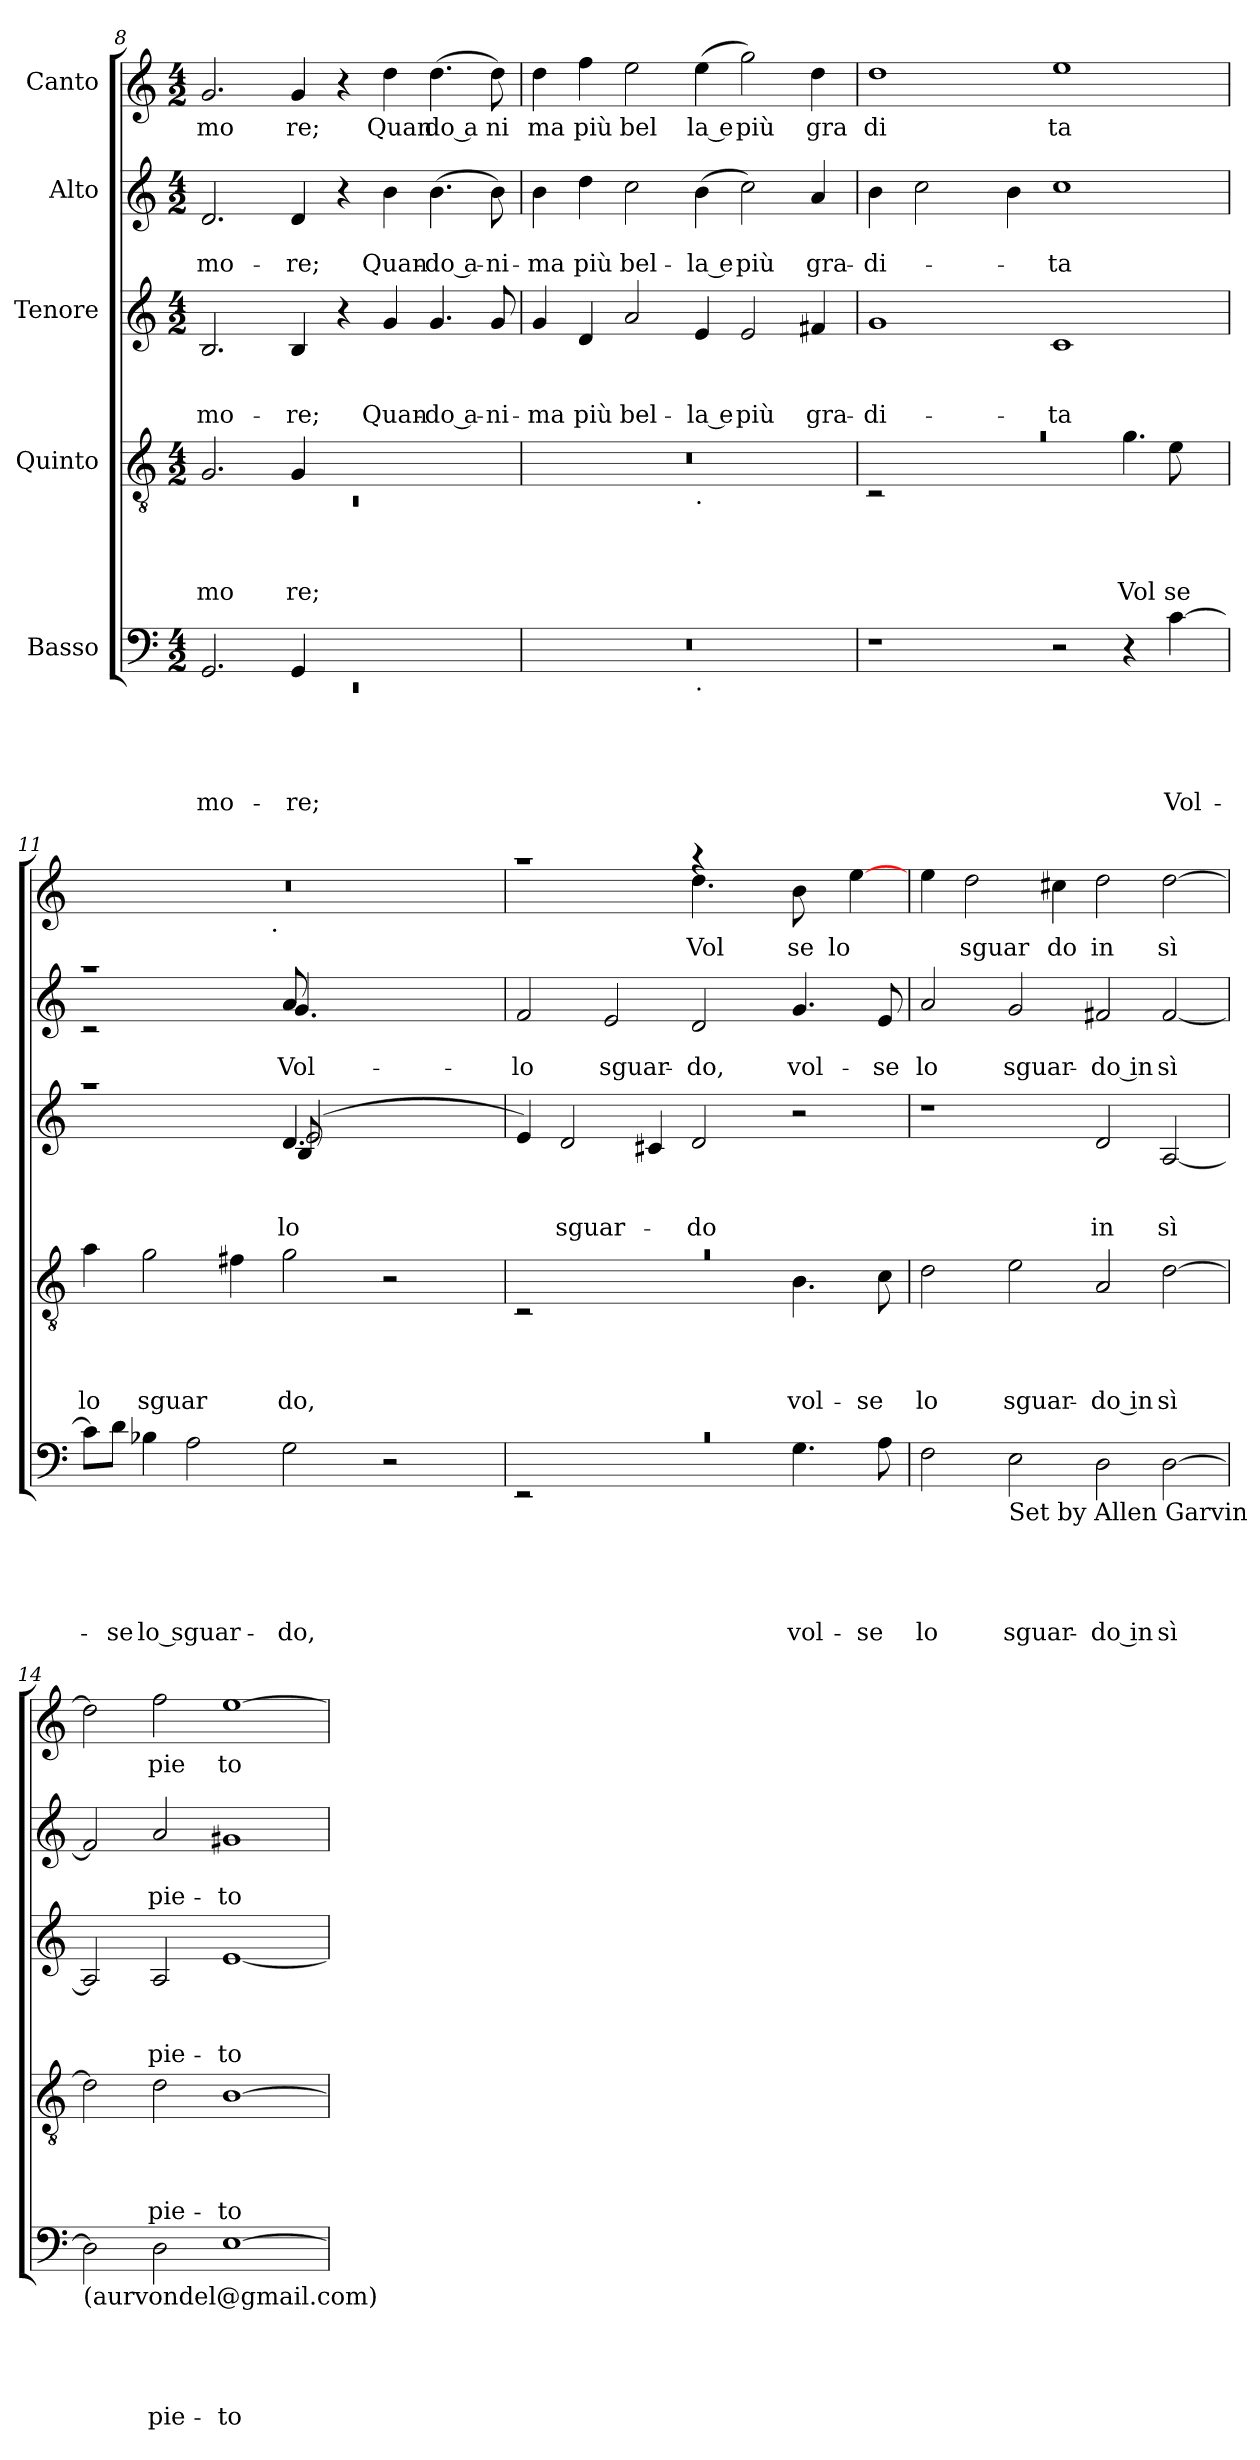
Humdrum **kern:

**kern	**text	**text	**text	**text	**text	**kern	**text	**text	**text	**text	**kern	**text	**text	**text	**kern	**text	**text	**kern	**text
*part5	*part5	*part5	*part5	*part5	*part5	*part4	*part4	*part4	*part4	*part4	*part3	*part3	*part3	*part3	*part2	*part2	*part2	*part1	*part1
*staff5	*staff5	*staff5	*staff5	*staff5	*staff5	*staff4	*staff4	*staff4	*staff4	*staff4	*staff3	*staff3	*staff3	*staff3	*staff2	*staff2	*staff2	*staff1	*staff1
*I"Basso	*	*	*	*	*	*I"Quinto	*	*	*	*	*I"Tenore	*	*	*	*I"Alto	*	*	*I"Canto	*
*clefF4	*	*	*	*	*	*clefGv2	*	*	*	*	*clefG2	*	*	*	*clefG2	*	*	*clefG2	*
*k[]	*	*	*	*	*	*k[]	*	*	*	*	*k[]	*	*	*	*k[]	*	*	*k[]	*
*C:	*	*	*	*	*	*C:	*	*	*	*	*C:	*	*	*	*C:	*	*	*C:	*
*M4/2	*	*	*	*	*	*M4/2	*	*	*	*	*M4/2	*	*	*	*M4/2	*	*	*M4/2	*
=8	=8	=8	=8	=8	=8	=8	=8	=8	=8	=8	=8	=8	=8	=8	=8	=8	=8	=8	=8
*^	*	*	*	*	*	*^	*	*	*	*	*	*	*	*	*	*	*	*	*
!	!LO:N:vis=1	!	!	!	!	!LO:LY:b	!	!LO:N:vis=1	!	!	!	!LO:LY:b	!	!	!	!LO:LY:b	!	!	!LO:LY:b	!	!LO:LY:b
2.GG/	0rEE	.	.	.	.	mo-	2.G/	0rC	.	.	.	mo	2.B/	.	.	mo-	2.d/	.	mo-	2.g/	mo
!	!	!	!	!	!	!LO:LY:b	!	!	!	!	!	!LO:LY:b	!	!	!	!LO:LY:b	!	!	!LO:LY:b	!	!LO:LY:b
4GG/	.	.	.	.	.	-re;	4G/	.	.	.	.	re;	4B/	.	.	-re;	4d/	.	-re;	4g/	re;
1ryy	.	.	.	.	.	.	1ryy	.	.	.	.	.	4r	.	.	.	4r	.	.	4r	.
!	!	!	!	!	!	!	!	!	!	!	!	!	!	!	!	!LO:LY:b	!	!	!LO:LY:b	!	!LO:LY:b
.	.	.	.	.	.	.	.	.	.	.	.	.	4g/	.	.	Quan-	4b\	.	Quan-	4dd\	Quan
!	!	!	!	!	!	!	!	!	!	!	!	!	!	!	!	!LO:LY:b:rj	!	!	!LO:LY:b:rj	!	!LO:LY:b:rj
.	.	.	.	.	.	.	.	.	.	.	.	.	4.g/	.	.	-do a-	(<4.b\	.	-do a-	(<4.dd\	do a
!	!	!	!	!	!	!	!	!	!	!	!	!	!	!	!	!LO:LY:b	!	!	!LO:LY:b	!	!LO:LY:b
.	.	.	.	.	.	.	.	.	.	.	.	.	8g/	.	.	-ni-	8b\)	.	-ni-	8dd\)	ni
=9	=9	=9	=9	=9	=9	=9	=9	=9	=9	=9	=9	=9	=9	=9	=9	=9	=9	=9	=9	=9	=9
!	!	!	!	!	!	!	!	!	!	!	!	!	!	!	!	!LO:LY:b	!	!	!LO:LY:b	!	!LO:LY:b
0r	1ryy	.	.	.	.	.	0r	1ryy	.	.	.	.	4g/	.	.	-ma	4b\	.	-ma	4dd\	ma
!	!	!	!	!	!	!	!	!	!	!	!	!	!	!	!	!LO:LY:b	!	!	!LO:LY:b	!	!LO:LY:b
.	.	.	.	.	.	.	.	.	.	.	.	.	4d/	.	.	più	4dd\	.	più	4ff\	più
!	!	!	!	!	!	!	!	!	!	!	!	!	!	!	!	!LO:LY:b	!	!	!LO:LY:b	!	!LO:LY:b
.	.	.	.	.	.	.	.	.	.	.	.	.	2a/	.	.	bel-	2cc\	.	bel-	2ee\	bel
!	!	!	!	!	!	!	!	!LO:TX:b:t=.	!	!	!	!	!	!	!	!	!	!	!	!	!
!	!LO:TX:b:t=.	!	!	!	!	!	!	!	!	!	!	!	!	!	!	!	!	!	!	!	!
!	!	!	!	!	!	!	!	!	!	!	!	!	!	!	!	!LO:LY:b:rj	!	!	!LO:LY:b:rj	!	!LO:LY:b:rj
.	1ryy	.	.	.	.	.	.	1ryy	.	.	.	.	4e/	.	.	-la e	(<4b\	.	-la e	(<4ee\	la e
!	!	!	!	!	!	!	!	!	!	!	!	!	!	!	!	!LO:LY:b	!	!	!LO:LY:b	!	!LO:LY:b
.	.	.	.	.	.	.	.	.	.	.	.	.	2e/	.	.	più	2cc\)	.	più	2gg\)	più
!	!	!	!	!	!	!	!	!	!	!	!	!	!	!	!	!LO:LY:b	!	!	!LO:LY:b	!	!LO:LY:b
.	.	.	.	.	.	.	.	.	.	.	.	.	4f#X/	.	.	gra-	4a/	.	gra-	4dd\	gra
=10	=10	=10	=10	=10	=10	=10	=10	=10	=10	=10	=10	=10	=10	=10	=10	=10	=10	=10	=10	=10	=10
!	!	!	!	!	!	!	!LO:N:vis=1	!	!	!	!	!	!	!	!	!LO:LY:b	!	!	!LO:LY:b	!	!LO:LY:b
*v	*v	*	*	*	*	*	*	*^	*	*	*	*	*	*	*	*	*	*	*	*	*
1r	.	.	.	.	.	0ra	2rC	1..ryy	.	.	.	.	1g	.	.	-di-	4b\	.	-di-	1dd	di
.	.	.	.	.	.	.	.	.	.	.	.	.	.	.	.	.	2cc\	.	.	.	.
.	.	.	.	.	.	.	1ryy	.	.	.	.	.	.	.	.	.	.	.	.	.	.
.	.	.	.	.	.	.	.	.	.	.	.	.	.	.	.	.	4b\	.	.	.	.
!	!	!	!	!	!	!	!	!	!	!	!	!	!	!	!	!LO:LY:b	!	!	!LO:LY:b	!	!LO:LY:b
2r	.	.	.	.	.	.	.	.	.	.	.	.	1c	.	.	-ta	1cc	.	-ta	1ee	ta
!	!	!	!	!	!	!	!	!	!	!	!	!LO:LY:b	!	!	!	!	!	!	!	!	!
4r	.	.	.	.	.	.	4.g\	.	.	.	.	Vol	.	.	.	.	.	.	.	.	.
!	!	!	!	!	!LO:LY:b	!	!	!	!	!	!	!LO:LY:b	!	!	!	!	!	!	!	!	!
[>4c\	.	.	.	.	Vol-	.	.	8e\	.	.	.	se	.	.	.	.	.	.	.	.	.
.	.	.	.	.	.	.	8ryy	8ryy	.	.	.	.	.	.	.	.	.	.	.	.	.
=11	=11	=11	=11	=11	=11	=11	=11	=11	=11	=11	=11	=11	=11	=11	=11	=11	=11	=11	=11	=11	=11
!	!	!	!	!	!	!	!	!	!	!	!	!LO:LY:b	!	!	!	!	!	!	!	!	!
*	*	*	*	*	*	*	*	*	*	*	*	*	*^	*	*	*	*^	*	*	*^	*
*	*	*	*	*	*	*v	*v	*v	*	*	*	*	*	*^	*	*	*	*	*	*	*	*	*	*
8c\L]	.	.	.	.	.	4a\	.	.	.	lo	1raa	1ryy	1ryy	.	.	.	1raa	2rc	.	.	0r	2ryy	.
!	!	!	!	!	!LO:LY:b	!	!	!	!	!	!	!	!	!	!	!	!	!	!	!	!	!	!
8d\J	.	.	.	.	-se	.	.	.	.	.	.	.	.	.	.	.	.	.	.	.	.	.	.
!	!	!	!	!	!LO:LY:b	!	!	!	!	!LO:LY:b	!	!	!	!	!	!	!	!	!	!	!	!	!
4B-X\	.	.	.	.	lo sguar-	2g\	.	.	.	sguar	.	.	.	.	.	.	.	.	.	.	.	.	.
2A\	.	.	.	.	.	.	.	.	.	.	.	.	.	.	.	.	.	2ryy	.	.	.	4...ryy	.
.	.	.	.	.	.	4f#X\	.	.	.	.	.	.	.	.	.	.	.	.	.	.	.	.	.
!	!	!	!	!	!	!	!	!	!	!	!	!	!	!	!	!	!	!	!	!	!	!LO:TX:b:t=.	!
.	.	.	.	.	.	.	.	.	.	.	.	.	.	.	.	.	.	.	.	.	.	1ryy	.
!	!	!	!	!	!LO:LY:b	!	!	!	!	!LO:LY:b	!	!	!	!	!	!LO:LY:b	!	!	!	!	!	!	!
!	!	!	!	!	!	!	!	!	!	!	!	!	!	!	!	!LO:LY:b	!	!	!	!	!	!	!
!	!	!	!	!	!	!	!	!	!	!	!	!	!	!	!	!LO:LY:b	!	!	!	!LO:LY:b	!	!	!
!	!	!	!	!	!	!	!	!	!	!	!	!	!	!	!	!	!	!	!	!LO:LY:b	!	!	!
2G\	.	.	.	.	-do,	2g\	.	.	.	do,	4.d/	8B/	(<2e/	.	.	lo	8a/	4.g/	.	Vol-	.	.	.
.	.	.	.	.	.	.	.	.	.	.	.	2ryy	.	.	.	.	2ryy	.	.	.	.	.	.
.	.	.	.	.	.	.	.	.	.	.	2ryy	.	.	.	.	.	.	2ryy	.	.	.	.	.
2r	.	.	.	.	.	2r	.	.	.	.	.	.	2ryy	.	.	.	.	.	.	.	.	.	.
.	.	.	.	.	.	.	.	.	.	.	.	4.ryy	.	.	.	.	8ryy	.	.	.	.	.	.
.	.	.	.	.	.	.	.	.	.	.	.	.	.	.	.	.	4ryy	.	.	.	.	.	.
.	.	.	.	.	.	.	.	.	.	.	8ryy	.	.	.	.	.	.	8ryy	.	.	.	.	.
.	.	.	.	.	.	.	.	.	.	.	.	.	.	.	.	.	.	.	.	.	.	32ryy	.
!!LO:LB:g=z	!!
=12	=12	=12	=12	=12	=12	=12	=12	=12	=12	=12	=12	=12	=12	=12	=12	=12	=12	=12	=12	=12	=12	=12	=12
!LO:N:vis=1	!	!	!	!	!	!LO:N:vis=1	!	!	!	!	!	!	!	!	!	!	!	!	!	!LO:LY:b	!	!	!
*	*	*	*	*	*	*	*	*	*	*	*v	*v	*v	*	*	*	*	*	*	*	*	*	*
*^	*	*	*	*	*	*^	*	*	*	*	*	*	*	*	*v	*v	*	*	*	*	*
0rc	2rEE	.	.	.	.	.	0ra	2rC	.	.	.	.	4e/)	.	.	.	2f/	.	-lo	1raa	1ryy	.
!	!	!	!	!	!	!	!	!	!	!	!	!	!	!	!	!LO:LY:b	!	!	!	!	!	!
.	.	.	.	.	.	.	.	.	.	.	.	.	2d/	.	.	sguar-	.	.	.	.	.	.
!	!	!	!	!	!	!	!	!	!	!	!	!	!	!	!	!	!	!	!LO:LY:b	!	!	!
.	1ryy	.	.	.	.	.	.	1ryy	.	.	.	.	.	.	.	.	2e/	.	sguar-	.	.	.
.	.	.	.	.	.	.	.	.	.	.	.	.	4c#X/	.	.	.	.	.	.	.	.	.
!	!	!	!	!	!	!	!	!	!	!	!	!	!	!	!	!LO:LY:b	!	!	!LO:LY:b	!	!	!LO:LY:b
.	.	.	.	.	.	.	.	.	.	.	.	.	2d/	.	.	-do	2d/	.	-do,	4raa	4.dd\	Vol
.	.	.	.	.	.	.	.	.	.	.	.	.	.	.	.	.	.	.	.	2.ryy	.	.
.	.	.	.	.	.	.	.	.	.	.	.	.	.	.	.	.	.	.	.	.	8ryy	.
!	!	!	!	!	!	!LO:LY:b	!	!	!	!	!	!LO:LY:b	!	!	!	!	!	!	!LO:LY:b	!	!	!LO:LY:b
.	4.G\	.	.	.	.	vol-	.	4.B\	.	.	.	vol-	2r	.	.	.	4.g/	.	vol-	.	8b\	se
.	.	.	.	.	.	.	.	.	.	.	.	.	.	.	.	.	.	.	.	.	8ryy	.
!	!	!	!	!	!	!	!	!	!	!	!	!	!	!	!	!	!	!	!	!	!	!LO:LY:b
.	.	.	.	.	.	.	.	.	.	.	.	.	.	.	.	.	.	.	.	.	[>4ee\	lo
!	!	!	!	!	!	!LO:LY:b	!	!	!	!	!	!LO:LY:b	!	!	!	!	!	!	!LO:LY:b	!	!	!
.	8A\	.	.	.	.	-se	.	8c\	.	.	.	-se	.	.	.	.	8e/	.	-se	.	.	.
*	*	*	*	*	*	*	*	*	*	*	*	*	*	*	*	*	*	*	*	*v	*v	*
=13	=13	=13	=13	=13	=13	=13	=13	=13	=13	=13	=13	=13	=13	=13	=13	=13	=13	=13	=13	=13	=13
!	!	!	!	!	!	!LO:LY:b	!	!	!	!	!	!LO:LY:b	!	!	!	!	!	!	!LO:LY:b	!	!
*v	*v	*	*	*	*	*	*	*	*	*	*	*	*	*	*	*	*	*	*	*	*
*	*	*	*	*	*	*v	*v	*	*	*	*	*	*	*	*	*	*	*	*	*
2F\	.	.	.	.	lo	2d\	.	.	.	lo	1r	.	.	.	2a/	.	lo	4ee\	.
!	!	!	!	!	!	!	!	!	!	!	!	!	!	!	!	!	!	!	!LO:LY:b
.	.	.	.	.	.	.	.	.	.	.	.	.	.	.	.	.	.	2dd\	sguar
!LO:TX:b:t=Set by Allen Garvin	!	!	!	!	!	!	!	!	!	!	!	!	!	!	!	!	!	!	!
!	!	!	!	!	!LO:LY:b	!	!	!	!	!LO:LY:b	!	!	!	!	!	!	!LO:LY:b	!	!
2E\	.	.	.	.	sguar-	2e\	.	.	.	sguar-	.	.	.	.	2g/	.	sguar-	.	.
!	!	!	!	!	!	!	!	!	!	!	!	!	!	!	!	!	!	!	!LO:LY:b
.	.	.	.	.	.	.	.	.	.	.	.	.	.	.	.	.	.	4cc#X\	do
!	!	!	!	!	!LO:LY:b:rj	!	!	!	!	!LO:LY:b:rj	!	!	!	!LO:LY:b	!	!	!LO:LY:b:rj	!	!LO:LY:b
2D\	.	.	.	.	-do in	2A/	.	.	.	-do in	2d/	.	.	in	2f#X/	.	-do in	2dd\	in
!	!	!	!	!	!LO:LY:b	!	!	!	!	!LO:LY:b	!	!	!	!LO:LY:b	!	!	!LO:LY:b	!	!LO:LY:b
[>2D\	.	.	.	.	sì	[>2d\	.	.	.	sì	[<2A/	.	.	sì	[<2f#/	.	sì	[>2dd\	sì
=14	=14	=14	=14	=14	=14	=14	=14	=14	=14	=14	=14	=14	=14	=14	=14	=14	=14	=14	=14
!LO:TX:b:t=(aurvondel@gmail.com)	!	!	!	!	!	!	!	!	!	!	!	!	!	!	!	!	!	!	!
2D\]	.	.	.	.	.	2d\]	.	.	.	.	2A/]	.	.	.	2f#/]	.	.	2dd\]	.
!	!	!	!	!	!LO:LY:b	!	!	!	!	!LO:LY:b	!	!	!	!LO:LY:b	!	!	!LO:LY:b	!	!LO:LY:b
2D\	.	.	.	.	pie-	2d\	.	.	.	pie-	2A/	.	.	pie-	2a/	.	pie-	2ff\	pie
!	!	!	!	!	!LO:LY:b	!	!	!	!	!LO:LY:b	!	!	!	!LO:LY:b	!	!	!LO:LY:b	!	!LO:LY:b
[>1E	.	.	.	.	-to-	[>1B	.	.	.	-to-	[<1e	.	.	-to-	1g#X	.	-to-	[>1ee	to
=	=	=	=	=	=	=	=	=	=	=	=	=	=	=	=	=	=	=	=
*-	*-	*-	*-	*-	*-	*-	*-	*-	*-	*-	*-	*-	*-	*-	*-	*-	*-	*-	*-
